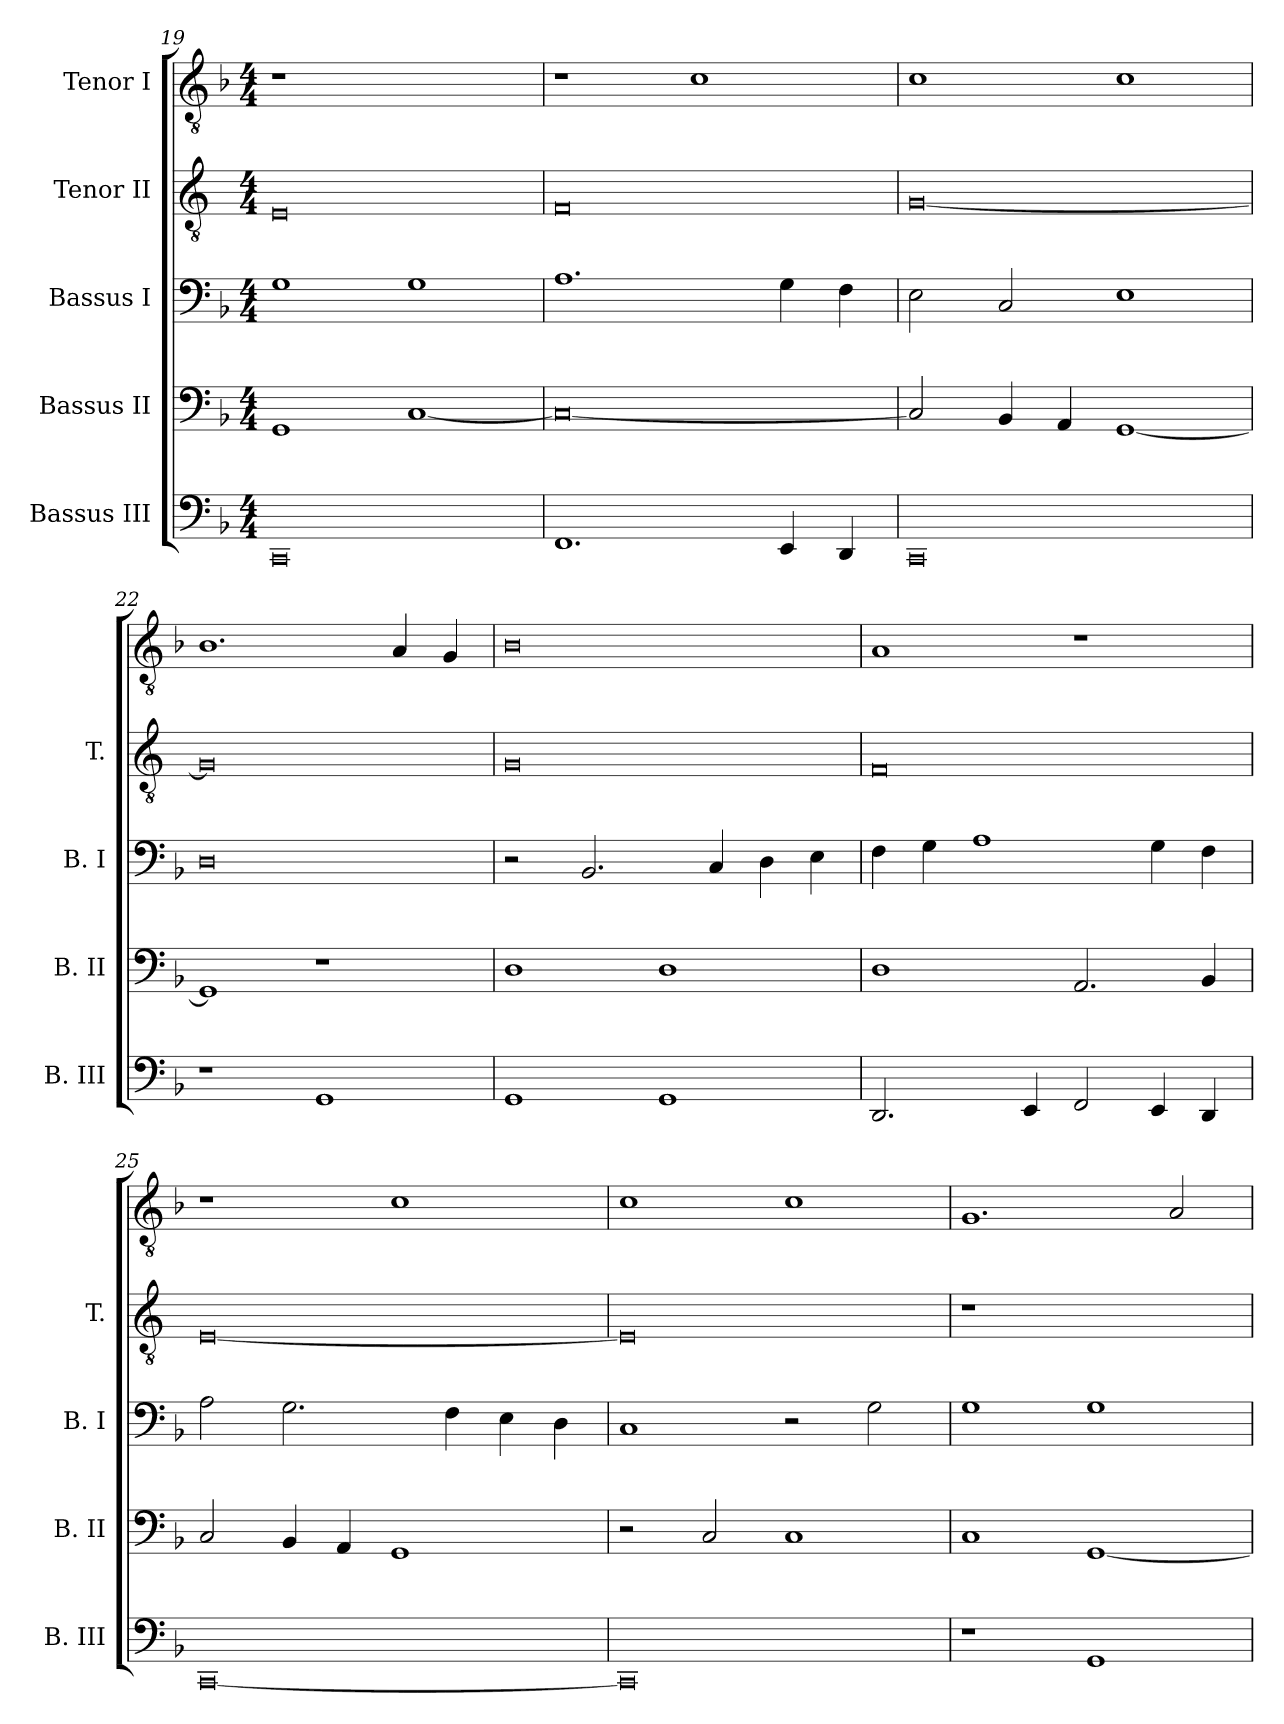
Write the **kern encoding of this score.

**kern	**kern	**kern	**kern	**kern
*part5	*part4	*part3	*part2	*part1
*staff5	*staff4	*staff3	*staff2	*staff1
*I"Bassus III	*I"Bassus II	*I"Bassus I	*I"Tenor II	*I"Tenor I
*I'B. III	*I'B. II	*I'B. I	*I'T.	*
*clefF4	*clefF4	*clefF4	*clefGv2	*clefGv2
*	*	*	*ITrd7c12	*ITrd7c12
*k[b-]	*k[b-]	*k[b-]	*k[]	*k[b-]
*F:	*F:	*F:	*C:	*F:
*M4/4	*M4/4	*M4/4	*M4/4	*M4/4
=19	=19	=19	=19	=19
!	!	!	!	!LO:N:vis=1
0CCi	1GGi	1Gi	0EEi	1r
.	[<1Ci	1Gi	.	1ryy
!!LO:LB:g=z
=20	=20	=20	=20	=20
1.FFi	0Ci_<	1.Ai	0FFi	1r
.	.	.	.	1Ci
4EEi/	.	4Gi\	.	.
4DDi/	.	4Fi\	.	.
=21	=21	=21	=21	=21
0CCi	2Ci/]	2Ei\	[<0GGi	1Ci
.	4BB-i/	2Ci/	.	.
.	4AAi/	.	.	.
.	[<1GGi	1Ei	.	1Ci
=22	=22	=22	=22	=22
1r	1GGi]	0Di	0GGi]	1.BB-i
1GGi	1r	.	.	.
.	.	.	.	4AAi/
.	.	.	.	4GGi/
=23	=23	=23	=23	=23
1GGi	1Di	2r	0GGi	0BB-i
.	.	2.BB-i/	.	.
1GGi	1Di	.	.	.
.	.	4Ci/	.	.
.	.	4Di\	.	.
.	.	4Ei\	.	.
=24	=24	=24	=24	=24
2.DDi/	1Di	4Fi\	0FFi	1AAi
.	.	4Gi\	.	.
.	.	1Ai	.	.
4EEi/	.	.	.	.
2FFi/	2.AAi/	.	.	1r
4EEi/	.	4Gi\	.	.
4DDi/	4BB-i/	4Fi\	.	.
!!LO:PB:g=z
=25	=25	=25	=25	=25
[<0CCi	2Ci/	2Ai\	[<0EEi	1r
.	4BB-i/	2.Gi\	.	.
.	4AAi/	.	.	.
.	1GGi	.	.	1Ci
.	.	4Fi\	.	.
.	.	4Ei\	.	.
.	.	4Di\	.	.
=26	=26	=26	=26	=26
0CCi]	2r	1Ci	0EEi]	1Ci
.	2Ci/	.	.	.
.	1Ci	2r	.	1Ci
.	.	2Gi\	.	.
=27	=27	=27	=27	=27
!	!	!	!LO:N:vis=1	!
1r	1Ci	1Gi	1r	1.GGi
1GGi	[<1GGi	1Gi	1ryy	.
.	.	.	.	2AAi/
=	=	=	=	=
*-	*-	*-	*-	*-
